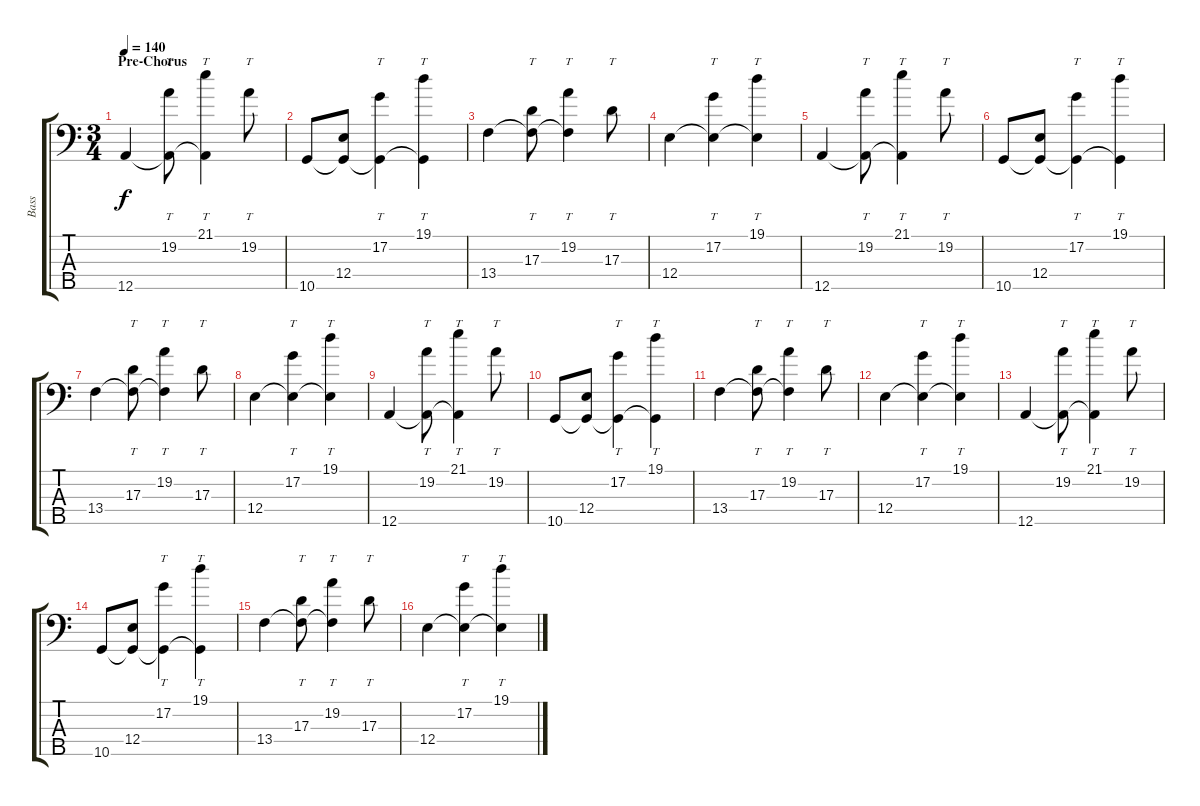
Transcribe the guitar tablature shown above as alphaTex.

\track ("Bass" "Bass") {instrument electricbassfinger}
\staff {score tabs}
\tuning (G2 D2 A1 E1 A0) {hide}
\ts (3 4)
\section ("" "Pre-Chorus")
\tempo 140
\clef f4
\ks c
12.5.4{dy f} (19.2 12.5{t}).8{tt} (21.1 12.5{t}).4{tt} 19.2.8{tt} |
10.5.8 (12.4 10.5{t}).8 (17.2 10.5{t}).4{tt} (19.1 10.5{t}).4{tt} |
13.4.4 (17.3 13.4{t}).8{tt} (19.2 13.4{t}).4{tt} 17.3.8{tt} |
12.4.4 (17.2 12.4{t}).4{tt} (19.1 12.4{t}).4{tt} |
12.5.4 (19.2 12.5{t}).8{tt} (21.1 12.5{t}).4{tt} 19.2.8{tt} |
10.5.8 (12.4 10.5{t}).8 (17.2 10.5{t}).4{tt} (19.1 10.5{t}).4{tt} |
13.4.4 (17.3 13.4{t}).8{tt} (19.2 13.4{t}).4{tt} 17.3.8{tt} |
12.4.4 (17.2 12.4{t}).4{tt} (19.1 12.4{t}).4{tt} |
12.5.4 (19.2 12.5{t}).8{tt} (21.1 12.5{t}).4{tt} 19.2.8{tt} |
10.5.8 (12.4 10.5{t}).8 (17.2 10.5{t}).4{tt} (19.1 10.5{t}).4{tt} |
13.4.4 (17.3 13.4{t}).8{tt} (19.2 13.4{t}).4{tt} 17.3.8{tt} |
12.4.4 (17.2 12.4{t}).4{tt} (19.1 12.4{t}).4{tt} |
12.5.4 (19.2 12.5{t}).8{tt} (21.1 12.5{t}).4{tt} 19.2.8{tt} |
10.5.8 (12.4 10.5{t}).8 (17.2 10.5{t}).4{tt} (19.1 10.5{t}).4{tt} |
13.4.4 (17.3 13.4{t}).8{tt} (19.2 13.4{t}).4{tt} 17.3.8{tt} |
12.4.4 (17.2 12.4{t}).4{tt} (19.1 12.4{t}).4{tt}
